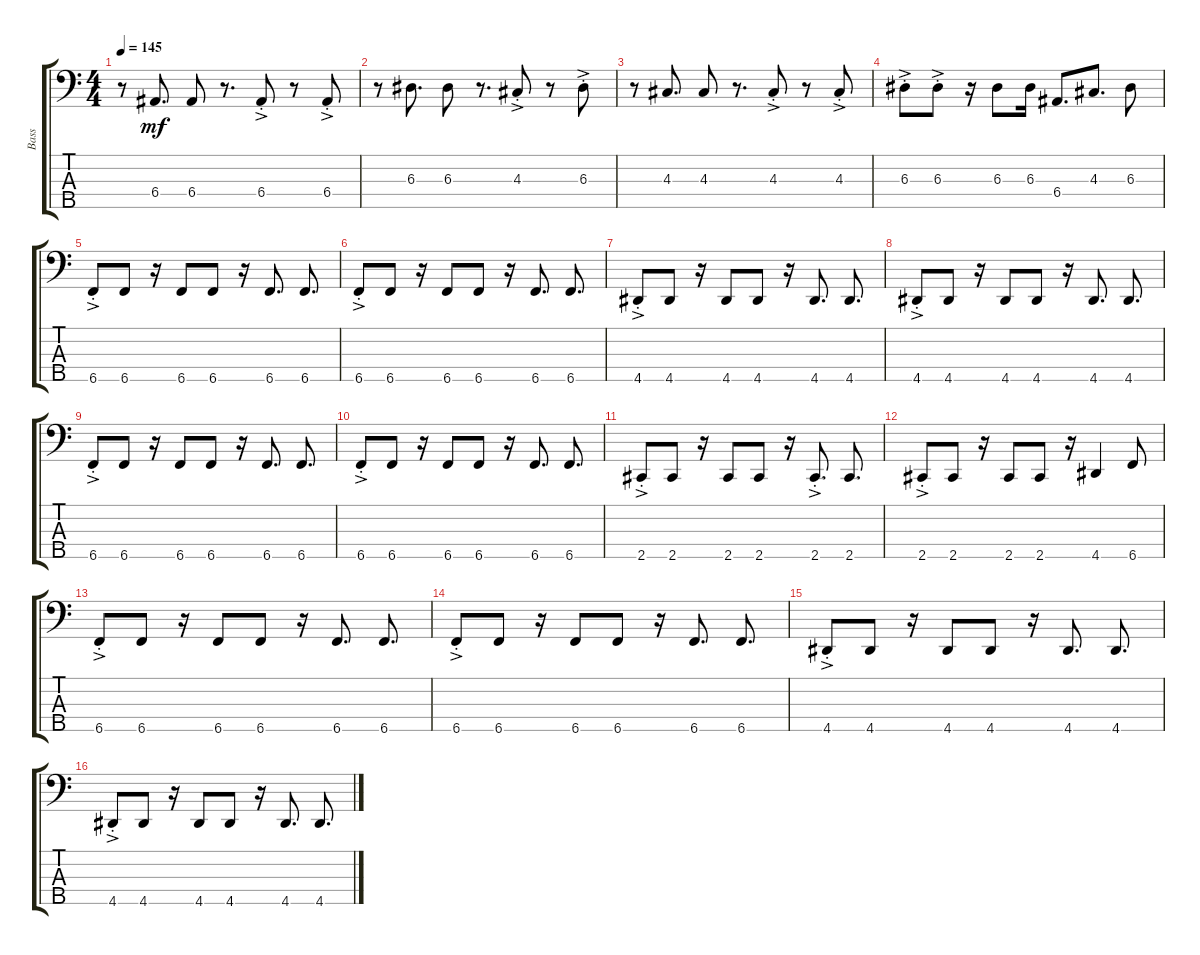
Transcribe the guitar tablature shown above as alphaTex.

\track ("Bass" "Bass") {instrument acousticbass}
\staff {score tabs}
\tuning (G2 D2 A1 E1 B0) {hide}
\ts (4 4)
\tempo 145
\clef f4
\ks c
r.8{dy mf} 6.4.8{d} 6.4.8 r.8{d} 6.4{ac st}.8 r.8 6.4{ac st}.8 |
r.8 6.3.8{d} 6.3.8 r.8{d} 4.3{ac st}.8 r.8 6.3{ac st}.8 |
r.8 4.3.8{d} 4.3.8 r.8{d} 4.3{ac st}.8 r.8 4.3{ac st}.8 |
6.3{ac st}.8 6.3{ac st}.8 r.16 6.3.8 6.3.16 6.4.8{d} 4.3.8{d} 6.3.8 |
6.5{ac st}.8 6.5.8 r.16 6.5.8 6.5.8 r.16 6.5.8{d} 6.5.8{d} |
6.5{ac st}.8 6.5.8 r.16 6.5.8 6.5.8 r.16 6.5.8{d} 6.5.8{d} |
4.5{ac st}.8 4.5.8 r.16 4.5.8 4.5.8 r.16 4.5.8{d} 4.5.8{d} |
4.5{ac st}.8 4.5.8 r.16 4.5.8 4.5.8 r.16 4.5.8{d} 4.5.8{d} |
6.5{ac st}.8 6.5.8 r.16 6.5.8 6.5.8 r.16 6.5.8{d} 6.5.8{d} |
6.5{ac st}.8 6.5.8 r.16 6.5.8 6.5.8 r.16 6.5.8{d} 6.5.8{d} |
2.5{ac st}.8 2.5.8 r.16 2.5.8 2.5.8 r.16 2.5{ac st}.8{d} 2.5.8{d} |
2.5{ac st}.8 2.5.8 r.16 2.5.8 2.5.8 r.16 4.5.4 6.5.8 |
6.5{ac st}.8 6.5.8 r.16 6.5.8 6.5.8 r.16 6.5.8{d} 6.5.8{d} |
6.5{ac st}.8 6.5.8 r.16 6.5.8 6.5.8 r.16 6.5.8{d} 6.5.8{d} |
4.5{ac st}.8 4.5.8 r.16 4.5.8 4.5.8 r.16 4.5.8{d} 4.5.8{d} |
4.5{ac st}.8 4.5.8 r.16 4.5.8 4.5.8 r.16 4.5.8{d} 4.5.8{d}
